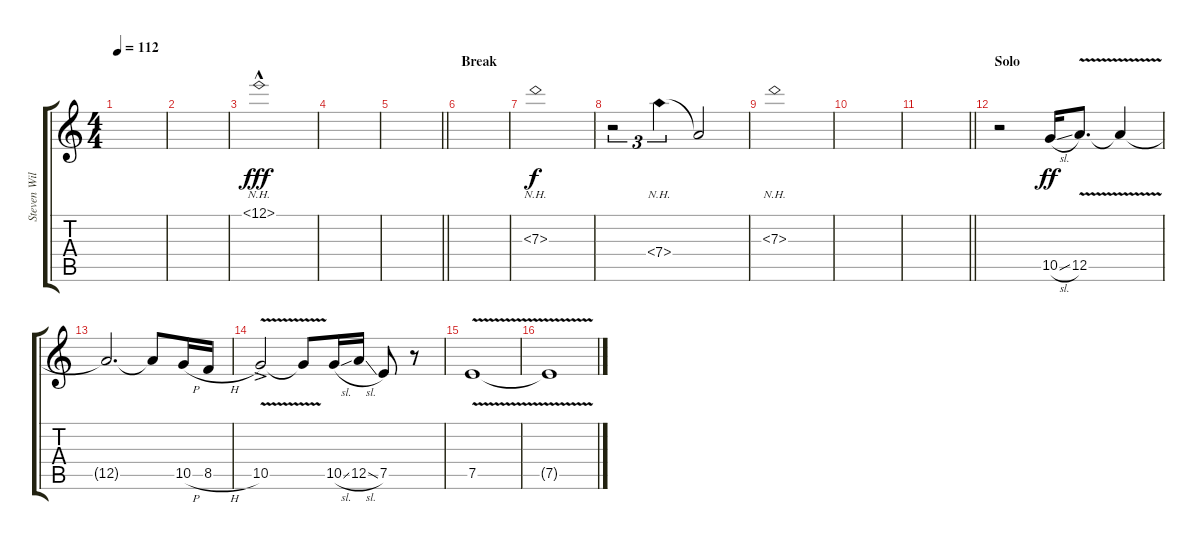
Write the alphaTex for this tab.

\track ("Steven Wilson - Lead Guitar 1" "Steven Wil") {instrument electricguitarjazz}
\staff {score tabs}
\tuning (E4 B3 G3 D3 A2 D2) {hide}
\ts (4 4)
\tempo 112
\clef g2
\ks c
|
|
12.1{nh hac}.1{dy fff} |
|
\barLineRight lightlight
|
\section ("" "Break")
|
7.3{nh}.1{dy f} |
r.2{tu (3 2)} 7.4{nh}.4{tu (3 2)} 7.4{t}.2 |
7.3{nh}.1 |
|
\barLineRight lightlight
|
\section ("" "Solo")
r.2 10.5{sl}.16{dy ff volume 13 instrument distortionguitar} 12.5{v}.8{d} 12.5{t}.4 |
12.5{t}.2{d volume 8} 12.5{t}.8 10.5{h}.16{volume 13} 8.5{h}.16 |
10.5{v ac}.2 10.5{t}.8 10.5{sl}.16 12.5{sl}.16 7.5.8 r.8 |
7.5{v}.1 |
7.5{t}.1{volume 8}
